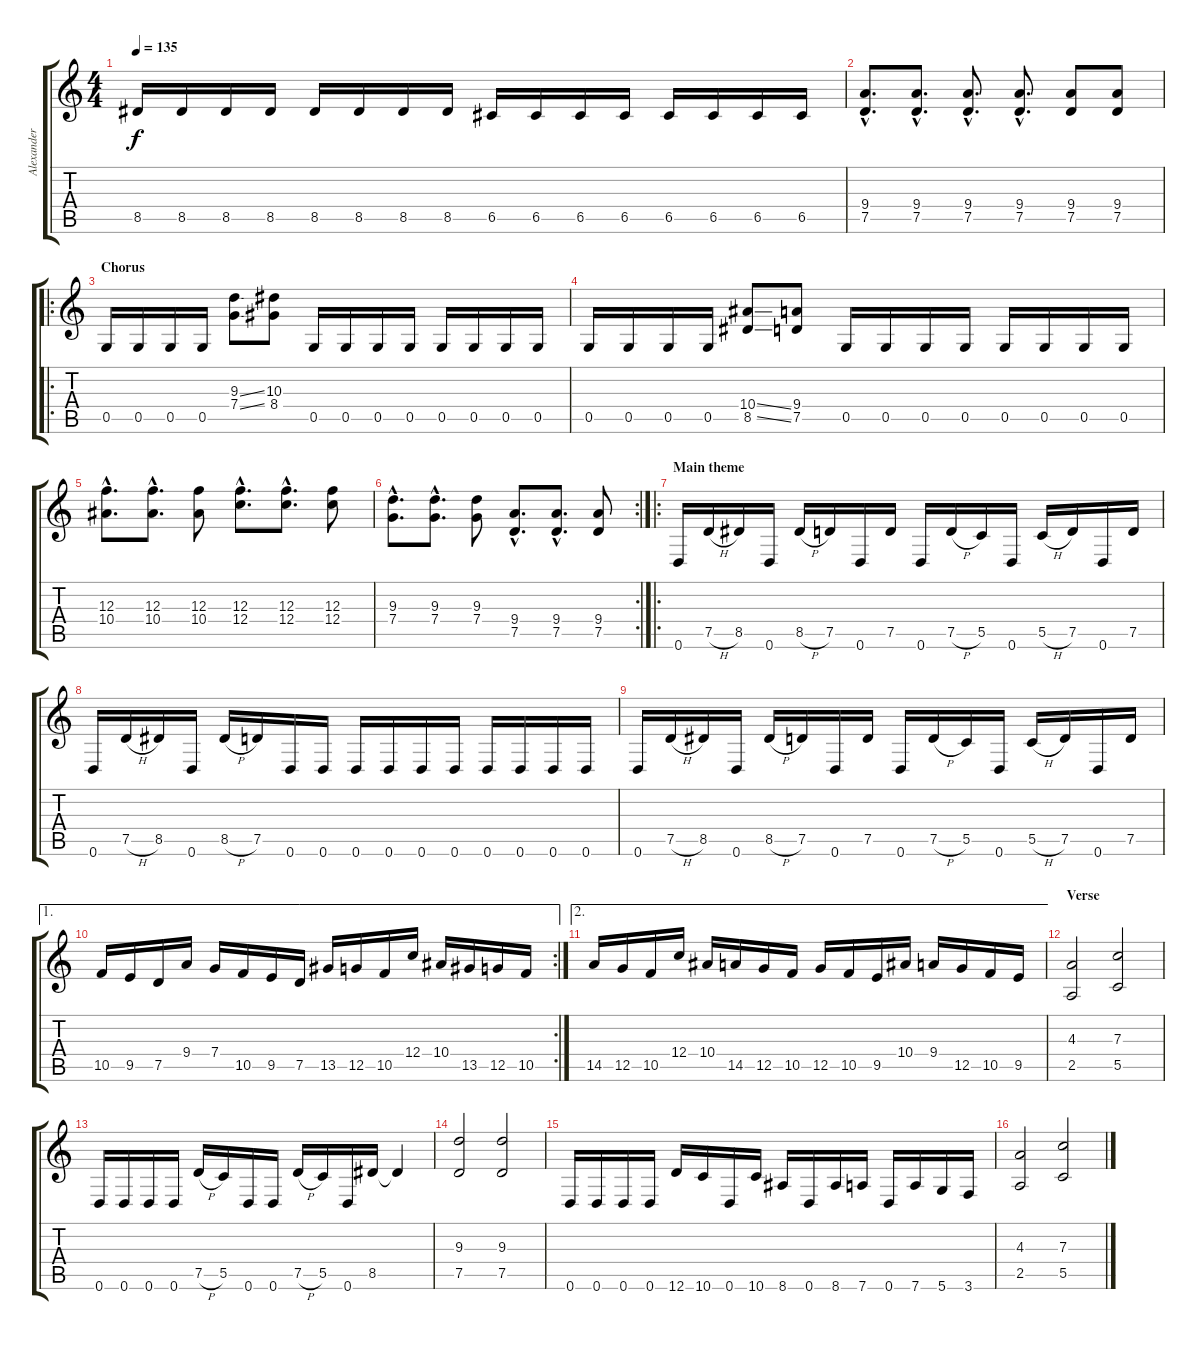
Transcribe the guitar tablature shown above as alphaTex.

\track ("Alexander Kuoppala" "Alexander ") {instrument distortionguitar}
\staff {score tabs}
\tuning (D4 A3 F3 C3 G2 D2) {hide}
\ts (4 4)
\tempo 135
\clef g2
\ks c
8.5.16{dy f} 8.5.16 8.5.16 8.5.16 8.5.16 8.5.16 8.5.16 8.5.16 6.5.16 6.5.16 6.5.16 6.5.16 6.5.16 6.5.16 6.5.16 6.5.16 |
(9.4{hac} 7.5{hac}).8{d} (9.4{hac} 7.5{hac}).8{d} (9.4{hac} 7.5{hac}).8{d} (9.4{hac} 7.5{hac}).8{d} (9.4 7.5).8 (9.4 7.5).8 |
\ro
\section ("" "Chorus")
0.5.16 0.5.16 0.5.16 0.5.16 (9.3{ss} 7.4{ss}).8 (10.3 8.4).8 0.5.16 0.5.16 0.5.16 0.5.16 0.5.16 0.5.16 0.5.16 0.5.16 |
0.5.16 0.5.16 0.5.16 0.5.16 (10.4{ss} 8.5{ss}).8 (9.4 7.5).8 0.5.16 0.5.16 0.5.16 0.5.16 0.5.16 0.5.16 0.5.16 0.5.16 |
(12.3{hac} 10.4{hac}).8{d} (12.3{hac} 10.4{hac}).8{d} (12.3 10.4).8 (12.3{hac} 12.4{hac}).8{d} (12.3{hac} 12.4{hac}).8{d} (12.3 12.4).8 |
\rc 2
(9.3{hac} 7.4{hac}).8{d} (9.3{hac} 7.4{hac}).8{d} (9.3 7.4).8 (9.4{hac} 7.5{hac}).8{d} (9.4{hac} 7.5{hac}).8{d} (9.4 7.5).8 |
\ro
\section ("" "Main theme")
0.6.16 7.5{h}.16 8.5.16 0.6.16 8.5{h}.16 7.5.16 0.6.16 7.5.16 0.6.16 7.5{h}.16 5.5.16 0.6.16 5.5{h}.16 7.5.16 0.6.16 7.5.16 |
0.6.16 7.5{h}.16 8.5.16 0.6.16 8.5{h}.16 7.5.16 0.6.16 0.6.16 0.6.16 0.6.16 0.6.16 0.6.16 0.6.16 0.6.16 0.6.16 0.6.16 |
0.6.16 7.5{h}.16 8.5.16 0.6.16 8.5{h}.16 7.5.16 0.6.16 7.5.16 0.6.16 7.5{h}.16 5.5.16 0.6.16 5.5{h}.16 7.5.16 0.6.16 7.5.16 |
\ae 1
\rc 2
10.5.16 9.5.16 7.5.16 9.4.16 7.4.16 10.5.16 9.5.16 7.5.16 13.5.16 12.5.16 10.5.16 12.4.16 10.4.16 13.5.16 12.5.16 10.5.16 |
\ae 2
14.5.16 12.5.16 10.5.16 12.4.16 10.4.16 14.5.16 12.5.16 10.5.16 12.5.16 10.5.16 9.5.16 10.4.16 9.4.16 12.5.16 10.5.16 9.5.16 |
\section ("" "Verse")
(4.3 2.5).2 (7.3 5.5).2 |
0.6.16 0.6.16 0.6.16 0.6.16 7.5{h}.16 5.5.16 0.6.16 0.6.16 7.5{h}.16 5.5.16 0.6.16 8.5.16 8.5{t}.4 |
(9.3 7.5).2 (9.3 7.5).2 |
0.6.16 0.6.16 0.6.16 0.6.16 12.6.16 10.6.16 0.6.16 10.6.16 8.6.16 0.6.16 8.6.16 7.6.16 0.6.16 7.6.16 5.6.16 3.6.16 |
(4.3 2.5).2 (7.3 5.5).2
